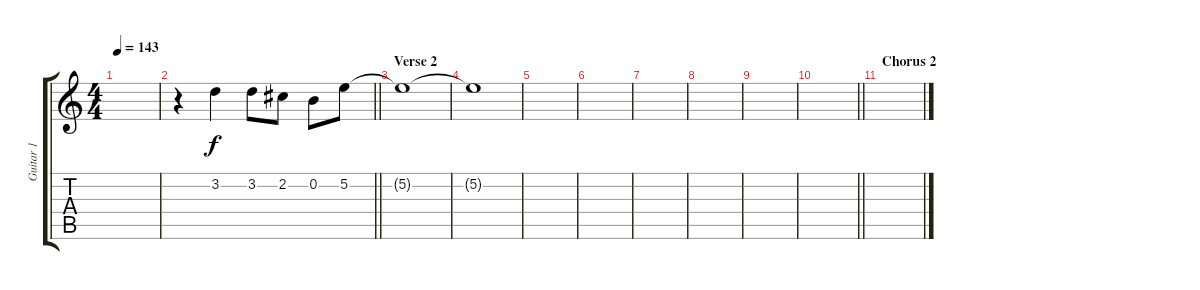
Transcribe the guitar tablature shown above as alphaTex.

\track ("Guitar 1" "Guitar 1") {instrument overdrivenguitar}
\staff {score tabs}
\tuning (E4 B3 G3 D3 A2 E2) {hide}
\ts (4 4)
\tempo 143
\clef g2
\ks c
|
\barLineRight lightlight
r.4 3.2.4 3.2.8 2.2.8 0.2.8 5.2.8 |
\section ("" "Verse 2")
5.2{t}.1 |
5.2{t}.1 |
|
|
|
|
|
\barLineRight lightlight
|
\section ("" "Chorus 2")
